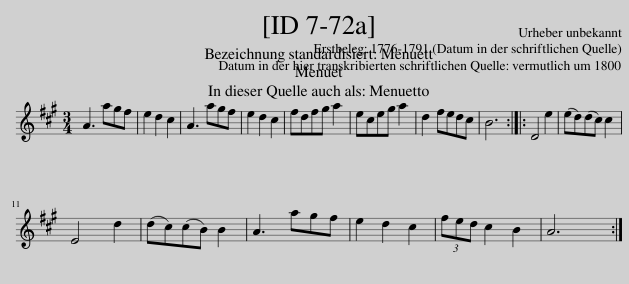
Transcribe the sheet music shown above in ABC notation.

X:1
L:1/8
M:3/4
I:linebreak $
K:A
V:1 treble
V:1
 A3 agf | e2 d2 c2 | A3 agf | e2 d2 c2 | fdfg a2 | %5
 eceg a2 | d2 fedc | B6 :: D4 e2 | (ed)(dc) c2 |$ %10
 E4 d2 | (dc)(cB) B2 | A3 agf | e2 d2 c2 | (3fed c2 B2 | %15
 A6 :| %16
